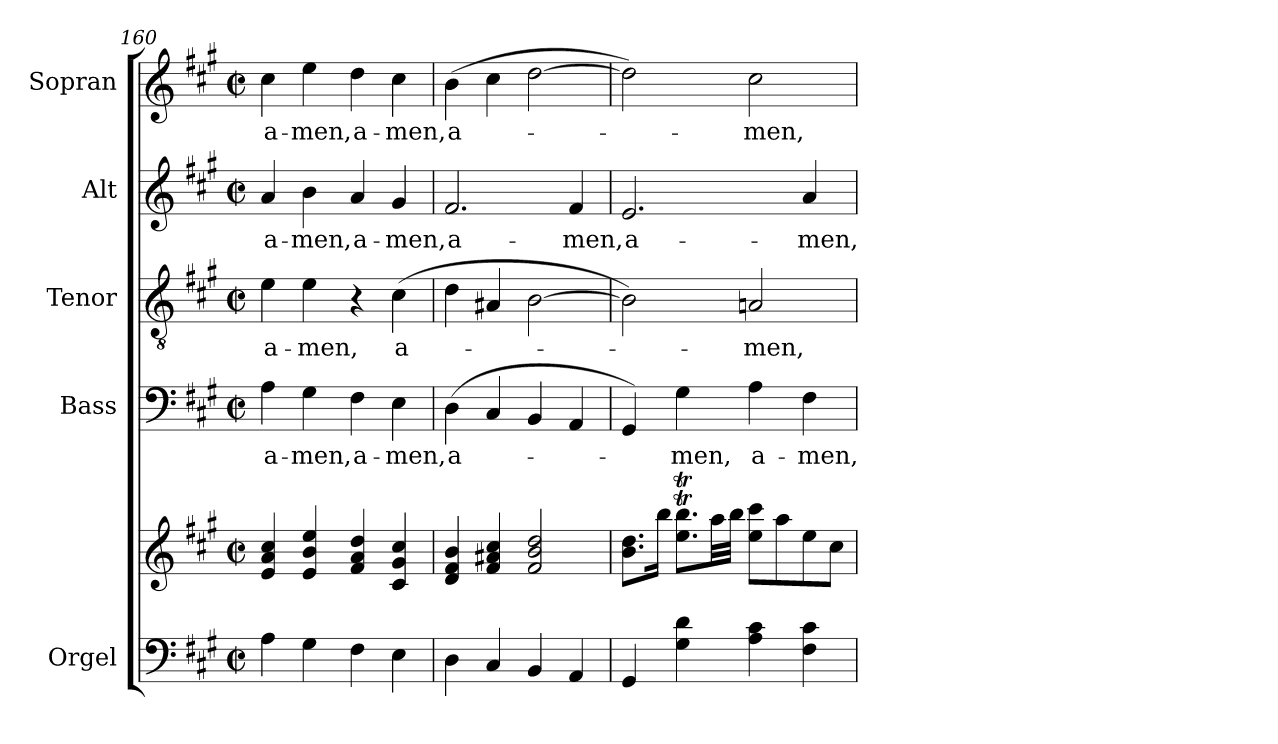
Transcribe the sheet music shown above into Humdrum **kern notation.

**kern	**kern	**kern	**text	**kern	**text	**kern	**text	**kern	**text
*part5	*part5	*part4	*part4	*part3	*part3	*part2	*part2	*part1	*part1
*staff6	*staff5	*staff4	*staff4	*staff3	*staff3	*staff2	*staff2	*staff1	*staff1
*I"Orgel	*	*I"Bass	*	*I"Tenor	*	*I"Alt	*	*I"Sopran	*
*I'Org.	*	*I'B.	*	*I'T.	*	*I'A.	*	*I'S.	*
*clefF4	*clefG2	*clefF4	*	*clefGv2	*	*clefG2	*	*clefG2	*
*k[f#c#g#]	*k[f#c#g#]	*k[f#c#g#]	*	*k[f#c#g#]	*	*k[f#c#g#]	*	*k[f#c#g#]	*
*A:	*A:	*A:	*	*A:	*	*A:	*	*A:	*
*M2/2	*M2/2	*M2/2	*	*M2/2	*	*M2/2	*	*M2/2	*
*met(c|)	*met(c|)	*met(c|)	*	*met(c|)	*	*met(c|)	*	*met(c|)	*
=160	=160	=160	=160	=160	=160	=160	=160	=160	=160
!	!	!	!LO:LY:b	!	!LO:LY:b	!	!LO:LY:b	!	!LO:LY:b
4A\	4e/ 4a/ 4cc#/	4A\	a-	4e\	a-	4a/	a-	4cc#\	a-
!	!	!	!LO:LY:b	!	!LO:LY:b	!	!LO:LY:b	!	!LO:LY:b
4G#\	4e/ 4b/ 4ee/	4G#\	-men,	4e\	-men,	4b\	-men,	4ee\	-men,
!	!	!	!LO:LY:b	!	!	!	!LO:LY:b	!	!LO:LY:b
4F#\	4f#/ 4a/ 4dd/	4F#\	a-	4r	.	4a/	a-	4dd\	a-
!	!	!	!LO:LY:b	!	!LO:LY:b	!	!LO:LY:b	!	!LO:LY:b
4E\	4c#/ 4g#/ 4cc#/	4E\	-men,	(>4c#\	a-	4g#/	-men,	4cc#\	-men,
=161	=161	=161	=161	=161	=161	=161	=161	=161	=161
!	!	!	!LO:LY:b	!	!	!	!LO:LY:b	!	!LO:LY:b
4D\	4d/ 4f#/ 4b/	(>4D\	a-	4d\	.	2.f#/	a-	(>4b\	a-
4C#/	4f#/ 4a#X/ 4cc#/	4C#/	.	4A#X/	.	.	.	4cc#\	.
4BB/	2f#/ 2b/ 2dd/	4BB/	.	[2B\	.	.	.	[2dd\	.
!	!	!	!	!	!	!	!LO:LY:b	!	!
4AA/	.	4AA/	.	.	.	4f#/	-men,	.	.
=162	=162	=162	=162	=162	=162	=162	=162	=162	=162
!	!	!	!	!	!	!	!LO:LY:b	!	!
4GG#/	8.b\ 8.dd\L	4GG#/)	.	2B\])	.	2.e/	a-	2dd\])	.
.	16bb\Jk	.	.	.	.	.	.	.	.
!	!	!	!LO:LY:b	!	!	!	!	!	!
4G#\ 4d\	8.ee\T 8.bb\TL	4G#\	-men,	.	.	.	.	.	.
.	32aa\LL	.	.	.	.	.	.	.	.
.	32bb\JJJ	.	.	.	.	.	.	.	.
!	!	!	!LO:LY:b	!	!LO:LY:b	!	!	!	!LO:LY:b
4A\ 4c#\	8ee\ 8ccc#\L	4A\	a-	2An/	-men,	.	.	2cc#\	-men,
.	8aa\	.	.	.	.	.	.	.	.
!	!	!	!LO:LY:b	!	!	!	!LO:LY:b	!	!
4F#\ 4c#\	8ee\	4F#\	-men,	.	.	4a/	-men,	.	.
.	8cc#\J	.	.	.	.	.	.	.	.
=	=	=	=	=	=	=	=	=	=
*-	*-	*-	*-	*-	*-	*-	*-	*-	*-
